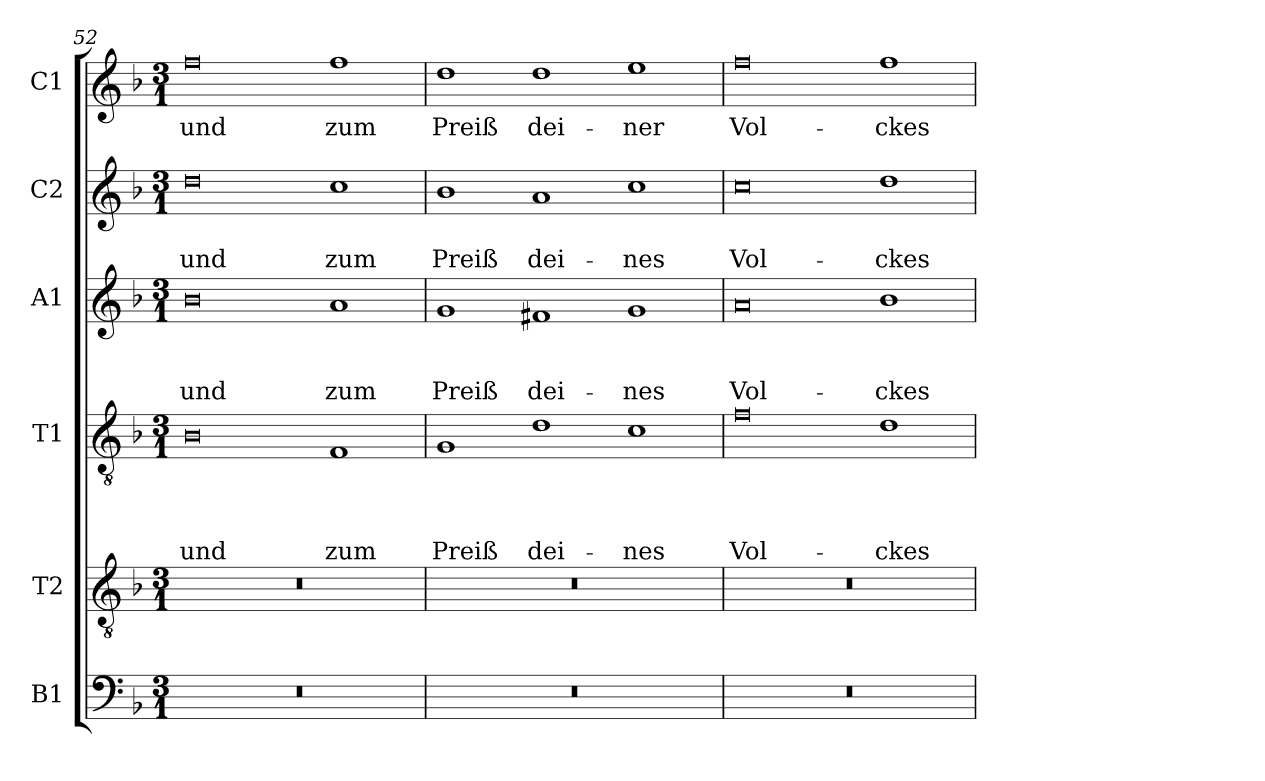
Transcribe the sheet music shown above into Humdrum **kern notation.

**kern	**kern	**kern	**text	**text	**text	**text	**kern	**text	**text	**text	**kern	**text	**text	**kern	**text
*part6	*part5	*part4	*part4	*part4	*part4	*part4	*part3	*part3	*part3	*part3	*part2	*part2	*part2	*part1	*part1
*staff6	*staff5	*staff4	*staff4	*staff4	*staff4	*staff4	*staff3	*staff3	*staff3	*staff3	*staff2	*staff2	*staff2	*staff1	*staff1
*I"B1	*I"T2	*I"T1	*	*	*	*	*I"A1	*	*	*	*I"C2	*	*	*I"C1	*
*clefF4	*clefGv2	*clefGv2	*	*	*	*	*clefG2	*	*	*	*clefG2	*	*	*clefG2	*
*k[b-]	*k[b-]	*k[b-]	*	*	*	*	*k[b-]	*	*	*	*k[b-]	*	*	*k[b-]	*
*F:	*F:	*F:	*	*	*	*	*F:	*	*	*	*F:	*	*	*F:	*
*M3/1	*M3/1	*M3/1	*	*	*	*	*M3/1	*	*	*	*M3/1	*	*	*M3/1	*
=52	=52	=52	=52	=52	=52	=52	=52	=52	=52	=52	=52	=52	=52	=52	=52
!	!	!	!	!	!	!LO:LY:b	!	!	!	!LO:LY:b	!	!	!LO:LY:b	!	!LO:LY:b
0.r	0.r	0B-	.	.	.	und	0b-	.	.	und	0dd	.	und	0ff	und
!	!	!	!	!	!	!LO:LY:b	!	!	!	!LO:LY:b	!	!	!LO:LY:b	!	!LO:LY:b
.	.	1F	.	.	.	zum	1a	.	.	zum	1cc	.	zum	1ff	zum
=53	=53	=53	=53	=53	=53	=53	=53	=53	=53	=53	=53	=53	=53	=53	=53
!	!	!	!	!	!	!LO:LY:b	!	!	!	!LO:LY:b	!	!	!LO:LY:b	!	!LO:LY:b
0.r	0.r	1G	.	.	.	Preiß	1g	.	.	Preiß	1b-	.	Preiß	1dd	Preiß
!	!	!	!	!	!	!LO:LY:b	!	!	!	!LO:LY:b	!	!	!LO:LY:b	!	!LO:LY:b
.	.	1d	.	.	.	dei-	1f#X	.	.	dei-	1a	.	dei-	1dd	dei-
!	!	!	!	!	!	!LO:LY:b	!	!	!	!LO:LY:b	!	!	!LO:LY:b	!	!LO:LY:b
.	.	1c	.	.	.	-nes	1g	.	.	-nes	1cc	.	-nes	1ee	-ner
=54	=54	=54	=54	=54	=54	=54	=54	=54	=54	=54	=54	=54	=54	=54	=54
!	!	!	!	!	!	!LO:LY:b	!	!	!	!LO:LY:b	!	!	!LO:LY:b	!	!LO:LY:b
0.r	0.r	0f	.	.	.	Vol-	0a	.	.	Vol-	0cc	.	Vol-	0ff	Vol-
!	!	!	!	!	!	!LO:LY:b	!	!	!	!LO:LY:b	!	!	!LO:LY:b	!	!LO:LY:b
.	.	1d	.	.	.	-ckes	1b-	.	.	-ckes	1dd	.	-ckes	1ff	-ckes
=	=	=	=	=	=	=	=	=	=	=	=	=	=	=	=
*-	*-	*-	*-	*-	*-	*-	*-	*-	*-	*-	*-	*-	*-	*-	*-
